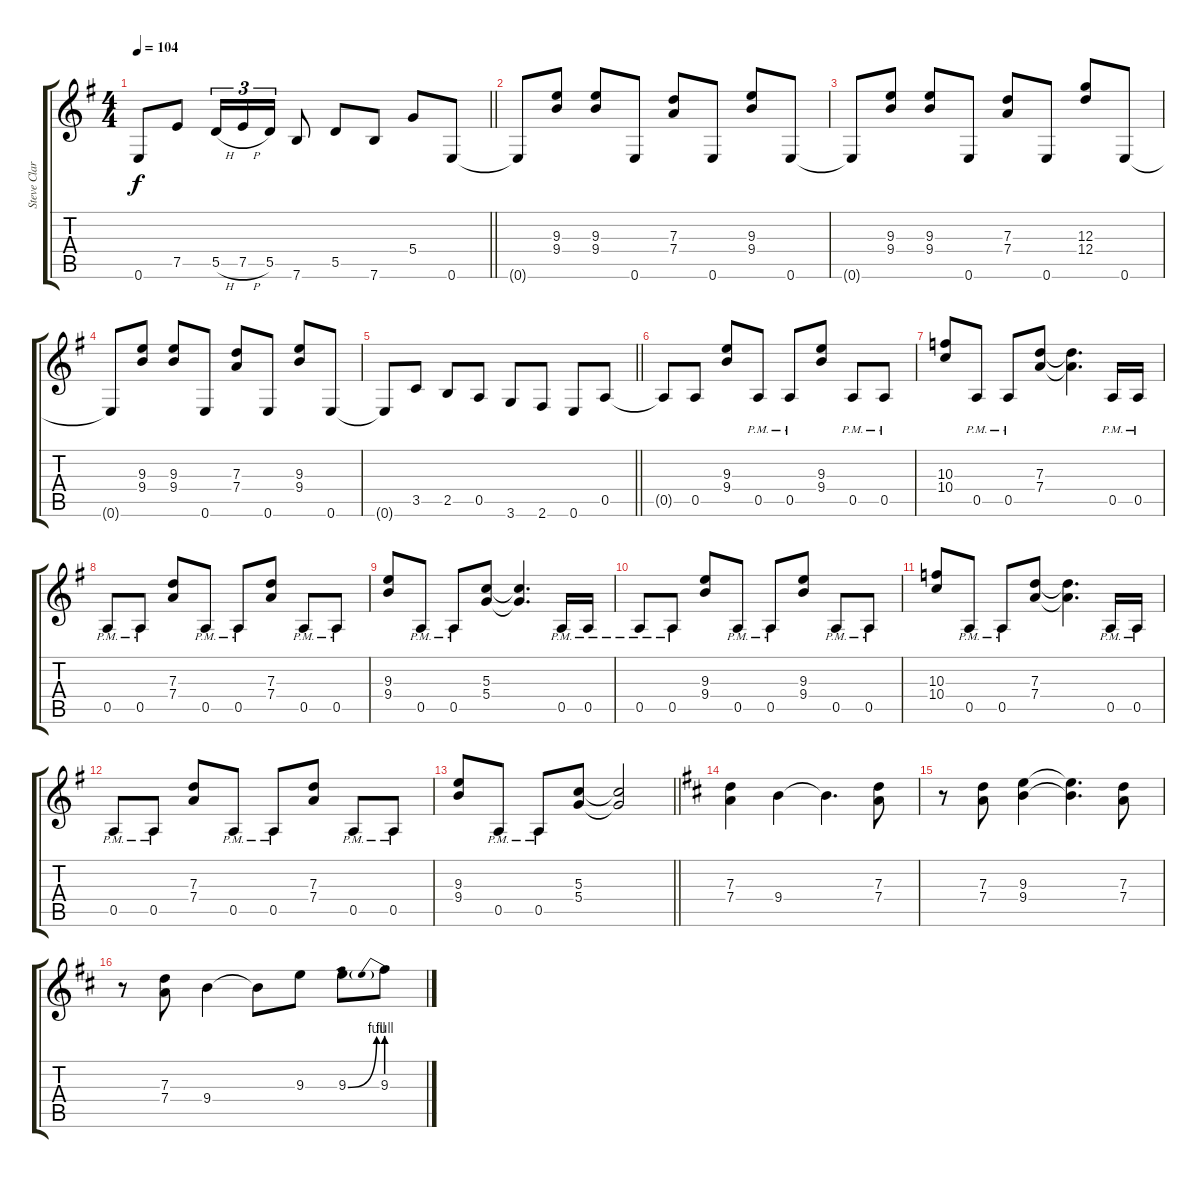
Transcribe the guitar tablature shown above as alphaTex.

\track ("Steve Clark" "Steve Clar") {instrument electricguitarclean}
\staff {score tabs}
\tuning (E4 B3 G3 D3 A2 E2) {hide}
\ts (4 4)
\tempo 104
\clef g2
\barLineRight lightlight
\ks eminor
0.6{t}.8{dy f} 7.5.8 5.5{h}.16{tu (3 2)} 7.5{h}.16{tu (3 2)} 5.5.16{tu (3 2)} 7.6.8 5.5.8 7.6.8 5.4.8 0.6.8 |
0.6{t}.8 (9.3 9.4).8 (9.3 9.4).8 0.6.8 (7.3 7.4).8 0.6.8 (9.3 9.4).8 0.6.8 |
0.6{t}.8 (9.3 9.4).8 (9.3 9.4).8 0.6.8 (7.3 7.4).8 0.6.8 (12.3 12.4).8 0.6.8 |
0.6{t}.8 (9.3 9.4).8 (9.3 9.4).8 0.6.8 (7.3 7.4).8 0.6.8 (9.3 9.4).8 0.6.8 |
\barLineRight lightlight
0.6{t}.8 3.5.8 2.5.8 0.5.8 3.6.8 2.6.8 0.6.8 0.5.8 |
0.5{t}.8 0.5.8 (9.3 9.4).8 0.5{pm}.8 0.5{pm}.8 (9.3 9.4).8 0.5{pm}.8 0.5{pm}.8 |
(10.3 10.4).8 0.5{pm}.8 0.5{pm}.8 (7.3 7.4).8 (7.3{t} 7.4{t}).4{d} 0.5{pm}.16 0.5{pm}.16 |
0.5{pm}.8 0.5{pm}.8 (7.3 7.4).8 0.5{pm}.8 0.5{pm}.8 (7.3 7.4).8 0.5{pm}.8 0.5{pm}.8 |
(9.3 9.4).8 0.5{pm}.8 0.5{pm}.8 (5.3 5.4).8 (5.3{t} 5.4{t}).4{d} 0.5{pm}.16 0.5{pm}.16 |
0.5{pm}.8 0.5{pm}.8 (9.3 9.4).8 0.5{pm}.8 0.5{pm}.8 (9.3 9.4).8 0.5{pm}.8 0.5{pm}.8 |
(10.3 10.4).8 0.5{pm}.8 0.5{pm}.8 (7.3 7.4).8 (7.3{t} 7.4{t}).4{d} 0.5{pm}.16 0.5{pm}.16 |
0.5{pm}.8 0.5{pm}.8 (7.3 7.4).8 0.5{pm}.8 0.5{pm}.8 (7.3 7.4).8 0.5{pm}.8 0.5{pm}.8 |
\barLineRight lightlight
(9.3 9.4).8 0.5{pm}.8 0.5{pm}.8 (5.3 5.4).8 (5.3{t} 5.4{t}).2 |
\ks bminor
(7.3 7.4).4 9.4.4 9.4{t}.4{d} (7.3 7.4).8 |
r.8 (7.3 7.4).8 (9.3 9.4).4 (9.3{t} 9.4{t}).4{d} (7.3 7.4).8 |
r.8 (7.3 7.4).8 9.4.4 9.4{t}.8 9.3.8 9.3{be (bend 0 0 60 4)}.8 9.3{be (prebend 0 4 60 4)}.8
